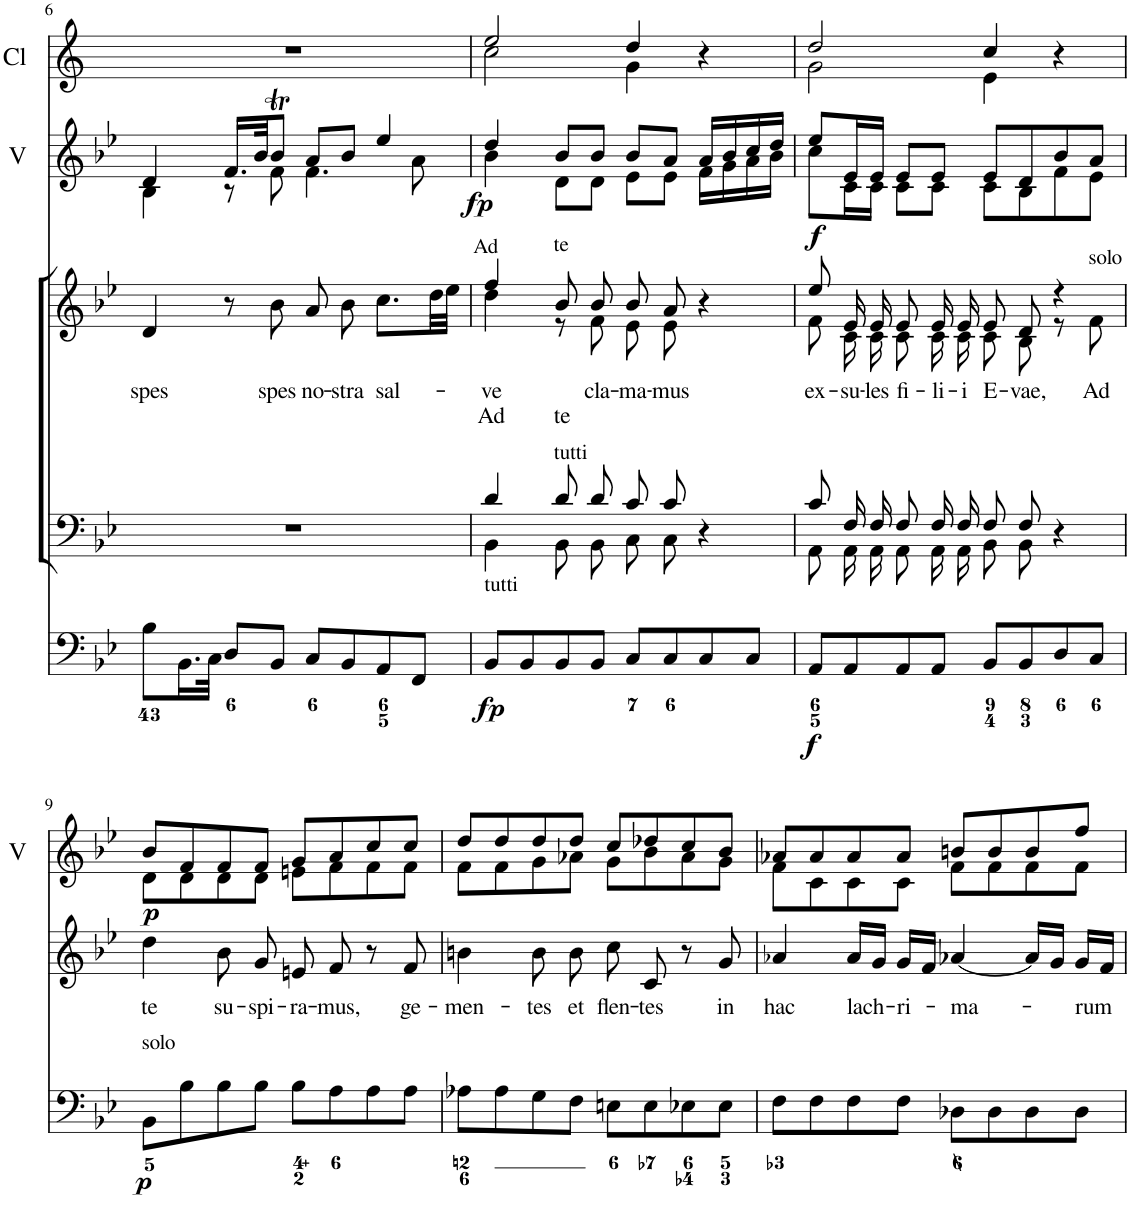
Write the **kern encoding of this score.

**kern	**dynam	**kern	**dynam	**kern	**dynam	**kern	**kern	**text	**text	**kern	**dynam	**kern
*part7	*part7	*part6	*part6	*part5	*part5	*part4	*part3	*part3	*part3	*part2	*part2	*part1
*staff7	*staff7	*staff6	*staff6	*staff5	*staff5	*staff4	*staff3	*staff3	*staff3	*staff2	*staff2	*staff1
*I"Violin 2	*	*I"Violin 1	*	*I"Organ	*	*I"Voice	*I"Voice	*	*	*I"2 Violini	*	*I"2 Clarini in B[b]
*I'V2.	*	*I'V1	*	*	*	*	*	*	*	*I'V	*	*I'Cl
!!LO:PB:g=z
*clefG2	*	*clefG2	*	*clefF4	*	*clefF4	*clefG2	*	*	*clefG2	*	*clefG2
*	*	*	*	*	*	*	*	*	*	*	*	*Trd1c2
*k[b-e-]	*	*k[b-e-]	*	*k[b-e-]	*	*k[b-e-]	*k[b-e-]	*	*	*k[b-e-]	*	*k[]
*M4/4	*	*M4/4	*	*M4/4	*	*M4/4	*M4/4	*	*	*M4/4	*	*M4/4
*met(c)	*	*met(c)	*	*met(c)	*	*met(c)	*met(c)	*	*	*met(c)	*	*met(c)
=6	=6	=6	=6	=6	=6	=6	=6	=6	=6	=6	=6	=6
!	!	!	!	!	!	!	!	!LO:LY:b	!	!	!	!
*	*	*	*	*	*	*	*	*	*	*^	*	*
4B-	.	4d	.	8B-\L	.	1r	4d/	spes	.	4d/	4B-\	.	1r
.	.	.	.	16.BB-\L	.	.	.	.	.	.	.	.	.
.	.	.	.	32C\JJk	.	.	.	.	.	.	.	.	.
8r	.	16.f/LL	.	8D/L	.	.	8r	.	.	16.f/LL	8r	.	.
.	.	32b-/Jk	.	.	.	.	.	.	.	32b-/JK	.	.	.
!	!	!	!	!	!	!	!	!LO:LY:b	!	!	!	!	!
8f	.	8b-T/J	.	8BB-/J	.	.	8b-\	spes	.	8b-T/J	8f\	.	.
!	!	!	!	!	!	!	!	!LO:LY:b	!	!	!	!	!
4.f	.	8a/L	.	8C/L	.	.	8a/	no-	.	8a/L	4.f\	.	.
!	!	!	!	!	!	!	!	!LO:LY:b	!	!	!	!	!
.	.	8b-/J	.	8BB-/	.	.	8b-\	-stra	.	8b-/J	.	.	.
!	!	!	!	!	!	!	!	!LO:LY:b	!	!	!	!	!
.	.	4ee-	.	8AA/	.	.	8.cc\L	sal-	.	4ee-/	.	.	.
8a	.	.	.	8FF/J	.	.	.	.	.	.	8a\	.	.
.	.	.	.	.	.	.	32dd\LL	.	.	.	.	.	.
.	.	.	.	.	.	.	32ee-\JJJ	.	.	.	.	.	.
=7	=7	=7	=7	=7	=7	=7	=7	=7	=7	=7	=7	=7	=7
*	*	*	*	*	*	*^	*	*	*	*	*	*	*
!	!	!	!	!	!	!	!	!LO:TX:a:t=Ad	!	!	!	!	!	!
!	!	!	!	!LO:TX:a:t=tutti	!	!	!	!	!	!	!	!	!	!
!	!LO:DY:b	!	!LO:DY:b	!	!LO:DY:b	!	!	!	!LO:LY:b	!LO:LY:b	!	!	!LO:DY:b	!
*	*	*	*	*	*	*	*	*^	*	*	*	*	*	*^
4b-	fp	4dd	fp	8BB-/L	fp	4d/	4BB-\	4ff/	4dd\	-ve	Ad	4dd/	4b-\	fp	2ee/	2cc\
.	.	.	.	8BB-/	.	.	.	.	.	.	.	.	.	.	.	.
!	!	!	!	!	!	!	!	!LO:TX:a:t=te	!	!	!	!	!	!	!	!
!	!	!	!	!	!	!	!	!	!	!	!LO:LY:b	!	!	!	!	!
8d/L	.	8b-\L	.	8BB-/	.	8d/L	8BB-\L	8b-/	8r	.	te	8b-/L	8d\L	.	.	.
!	!	!	!	!	!	!	!	!LO:TX:b:t=tutti	!	!	!	!	!	!	!	!
!	!	!	!	!	!	!	!	!	!	!LO:LY:b	!	!	!	!	!	!
8d/J	.	8b-\J	.	8BB-/J	.	8d/J	8BB-\J	8b-/	8f\	cla-	.	8b-/J	8d\J	.	.	.
!	!	!	!	!	!	!	!	!	!	!LO:LY:b	!	!	!	!	!	!
8e-/L	.	8b-/L	.	8C/L	.	8c/L	8C\L	8b-/	8e-\	-ma-	.	8b-/L	8e-\L	.	4dd/	4g\
!	!	!	!	!	!	!	!	!	!	!LO:LY:b	!	!	!	!	!	!
8e-/J	.	8a/J	.	8C/	.	8c/J	8C\J	8a/	8e-\	-mus	.	8a/J	8e-\J	.	.	.
16f/LL	.	16a\LL	.	8C/	.	4r	4ryy	4r	4ryy	.	.	16a/LL	16f\LL	.	4r	4ryy
16g/J	.	16b-\J	.	.	.	.	.	.	.	.	.	16b-/	16g\	.	.	.
16a/L	.	16cc\L	.	8C/J	.	.	.	.	.	.	.	16cc/	16a\	.	.	.
16b-/JJ	.	16dd\JJ	.	.	.	.	.	.	.	.	.	16dd/JJ	16b-\JJ	.	.	.
=8	=8	=8	=8	=8	=8	=8	=8	=8	=8	=8	=8	=8	=8	=8	=8	=8
!	!LO:DY:b	!	!LO:DY:b	!	!LO:DY:b	!	!	!	!	!LO:LY:b	!	!	!	!LO:DY:b	!	!
8cc/L	f	8ee-/L	f	8AA/L	f	8c/L	8AA\L	8ee-/	8f\	ex-	.	8ee-/L	8cc\L	f	2dd/	2g\
!	!	!	!	!	!	!	!	!	!	!LO:LY:b	!	!	!	!	!	!
16c/L	.	16e-/L	.	8AA/	.	16F/L	16AA\L	16e-/	16c\	-su-	.	16e-/L	16c\L	.	.	.
!	!	!	!	!	!	!	!	!	!	!LO:LY:b	!	!	!	!	!	!
16c/JJ	.	16e-/JJ	.	.	.	16F/JJ	16AA\JJ	16e-/	16c\	-les	.	16e-/JJ	16c\JJ	.	.	.
!	!	!	!	!	!	!	!	!	!	!LO:LY:b	!	!	!	!	!	!
8c/L	.	8e-/L	.	8AA/	.	8F/L	8AA\L	8e-/	8c\	fi-	.	8e-/L	8c\L	.	.	.
!	!	!	!	!	!	!	!	!	!	!LO:LY:b	!	!	!	!	!	!
8c/J	.	8e-/J	.	8AA/J	.	16F/L	16AA\L	16e-/	16c\	-li-	.	8e-/J	8c\J	.	.	.
!	!	!	!	!	!	!	!	!	!	!LO:LY:b	!	!	!	!	!	!
.	.	.	.	.	.	16F/JJ	16AA\JJ	16e-/	16c\	-i	.	.	.	.	.	.
!	!	!	!	!	!	!	!	!	!	!LO:LY:b	!	!	!	!	!	!
8c/L	.	8e-/L	.	8BB-/L	.	8F/L	8BB-\L	8e-/	8c\	E-	.	8e-/L	8c\L	.	4cc/	4e\
!	!	!	!	!	!	!	!	!	!	!LO:LY:b	!	!	!	!	!	!
8B-/J	.	8d/J	.	8BB-/	.	8F/J	8BB-\J	8d/	8B-\	-vae,	.	8d/	8B-\	.	.	.
8f/L	.	8b-/L	.	8D/	.	4r	4ryy	4r	8r	.	.	8b-/	8f\	.	4r	4ryy
!	!	!	!	!	!	!	!	!	!LO:TX:a:t=solo	!	!	!	!	!	!	!
!	!	!	!	!	!	!	!	!	!	!LO:LY:b	!	!	!	!	!	!
8e-/J	.	8a/J	.	8C/J	.	.	.	.	8f\	Ad	.	8a/J	8e-\J	.	.	.
*	*	*	*	*	*	*v	*v	*	*	*	*	*	*	*	*v	*v
!!LO:LB:g=z
=9	=9	=9	=9	=9	=9	=9	=9	=9	=9	=9	=9	=9	=9	=9
!	!	!	!	!LO:TX:a:t=solo	!	!	!	!	!	!	!	!	!	!
!	!LO:DY:b	!	!LO:DY:b	!	!LO:DY:b	!	!	!	!LO:LY:b	!	!	!	!LO:DY:b	!
*	*	*	*	*	*	*	*v	*v	*	*	*	*	*	*
8d/L	p	8b-/L	p	8BB-\L	p	1r	4dd\	te	.	8b-/L	8d\L	p	1r
8d/J	.	8f/J	.	8B-\	.	.	.	.	.	8f/	8d\	.	.
!	!	!	!	!	!	!	!	!LO:LY:b	!	!	!	!	!
8d/L	.	8f/L	.	8B-\	.	.	8b-\	su-	.	8f/	8d\	.	.
!	!	!	!	!	!	!	!	!LO:LY:b	!	!	!	!	!
8d/J	.	8f/J	.	8B-\J	.	.	8g/	-spi-	.	8f/J	8d\J	.	.
!	!	!	!	!	!	!	!	!LO:LY:b	!	!	!	!	!
8en/L	.	8g/L	.	8B-\L	.	.	8en/	-ra-	.	8g/L	8en\L	.	.
!	!	!	!	!	!	!	!	!LO:LY:b	!	!	!	!	!
8f/J	.	8a/J	.	8A\	.	.	8f/	-mus,	.	8a/	8f\	.	.
8f/L	.	8cc\L	.	8A\	.	.	8r	.	.	8cc/	8f\	.	.
!	!	!	!	!	!	!	!	!LO:LY:b	!	!	!	!	!
8f/J	.	8cc\J	.	8A\J	.	.	8f/	ge-	.	8cc/J	8f\J	.	.
=10	=10	=10	=10	=10	=10	=10	=10	=10	=10	=10	=10	=10	=10
!	!	!	!	!	!	!	!	!LO:LY:b	!	!	!	!	!
8f/L	.	8dd\L	.	8A-X\L	.	1r	4bn\	-men-	.	8dd/L	8f\L	.	1r
8f/J	.	8dd\J	.	8A-\	.	.	.	.	.	8dd/	8f\	.	.
!	!	!	!	!	!	!	!	!LO:LY:b	!	!	!	!	!
8g/L	.	8dd\L	.	8G\	.	.	8b\	-tes	.	8dd/	8g\	.	.
!	!	!	!	!	!	!	!	!LO:LY:b	!	!	!	!	!
8a-X/J	.	8dd\J	.	8F\J	.	.	8b\	et	.	8dd/J	8a-X\J	.	.
!	!	!	!	!	!	!	!	!LO:LY:b	!	!	!	!	!
8g/L	.	8cc\L	.	8En\L	.	.	8cc\	flen-	.	8cc/L	8g\L	.	.
!	!	!	!	!	!	!	!	!LO:LY:b	!	!	!	!	!
8b-/J	.	8dd-X\J	.	8E\	.	.	8c/	-tes	.	8dd-X/	8b-\	.	.
8a-/L	.	8cc\L	.	8E-X\	.	.	8r	.	.	8cc/	8a-\	.	.
!	!	!	!	!	!	!	!	!LO:LY:b	!	!	!	!	!
8g/J	.	8b-\J	.	8E-\J	.	.	8g/	in	.	8b-/J	8g\J	.	.
=11	=11	=11	=11	=11	=11	=11	=11	=11	=11	=11	=11	=11	=11
!	!	!	!	!	!	!	!	!LO:LY:b	!	!	!	!	!
8f/L	.	8a-X/L	.	8F\L	.	1r	4a-X/	hac	.	8a-X/L	8f\L	.	1r
8c/J	.	8a-/J	.	8F\	.	.	.	.	.	8a-/	8c\	.	.
!	!	!	!	!	!	!	!	!LO:LY:b	!	!	!	!	!
8c/L	.	8a-/L	.	8F\	.	.	16a-/LL	lach-	.	8a-/	8c\	.	.
.	.	.	.	.	.	.	16g/JJ	.	.	.	.	.	.
!	!	!	!	!	!	!	!	!LO:LY:b	!	!	!	!	!
8c/J	.	8a-/J	.	8F\J	.	.	16g/LL	-ri-	.	8a-/J	8c\J	.	.
.	.	.	.	.	.	.	16f/JJ	.	.	.	.	.	.
!	!	!	!	!	!	!	!	!LO:LY:b	!	!	!	!	!
8f/L	.	8bn\L	.	8D-X\L	.	.	[4a-X/	-ma-	.	8bn/L	8f\L	.	.
8f/J	.	8b\J	.	8D-\	.	.	.	.	.	8b/	8f\	.	.
8f/L	.	8b\L	.	8D-\	.	.	16a-/LL]	.	.	8b/	8f\	.	.
.	.	.	.	.	.	.	16g/JJ	.	.	.	.	.	.
!	!	!	!	!	!	!	!	!LO:LY:b	!	!	!	!	!
8f/J	.	8ff\J	.	8D-\J	.	.	16g/LL	-rum	.	8ff/J	8f\J	.	.
.	.	.	.	.	.	.	16f/JJ	.	.	.	.	.	.
*	*	*	*	*	*	*	*	*	*	*v	*v	*	*
=	=	=	=	=	=	=	=	=	=	=	=	=
*-	*-	*-	*-	*-	*-	*-	*-	*-	*-	*-	*-	*-
